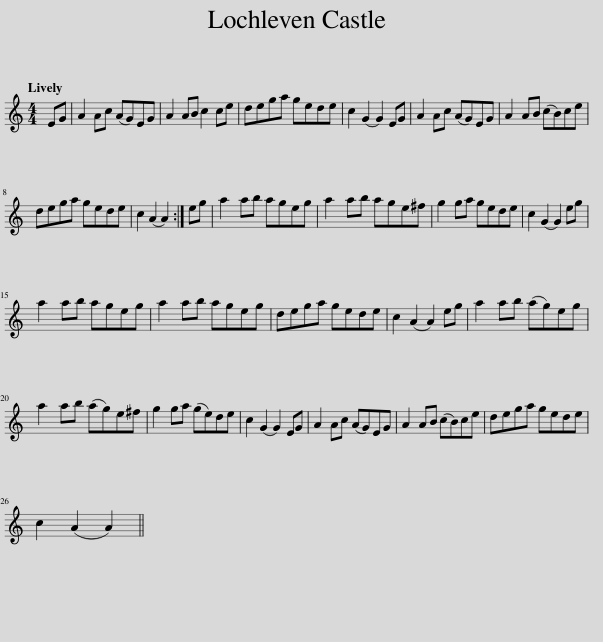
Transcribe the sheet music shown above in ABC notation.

X:1
L:1/8
Q:1/4=120
M:4/4
I:linebreak $
K:C
V:1 treble
V:1
 EG | A2 Ac (AG)EG | A2 AB c2 ce | dega gede | c2 (G2 G2) EG | %5
 A2 Ac (AG)EG | A2 AB (cB)ce |$ dega gede | c2 (A2 A2) :| eg | %10
 a2 ab ageg | a2 ab age^f | g2 ga gede | c2 (G2 G2) eg |$ a2 ab ageg | %15
 a2 ab ageg | dega gede | c2 (A2 A2) eg | a2 ab (ag)eg |$ a2 ab (ag)e^f | %20
 g2 ga (ge)de | c2 (G2 G2) EG | A2 Ac (AG)EG | A2 AB (cB)ce | dega gede |$ %25
 c2 (A2 A2) || %26
